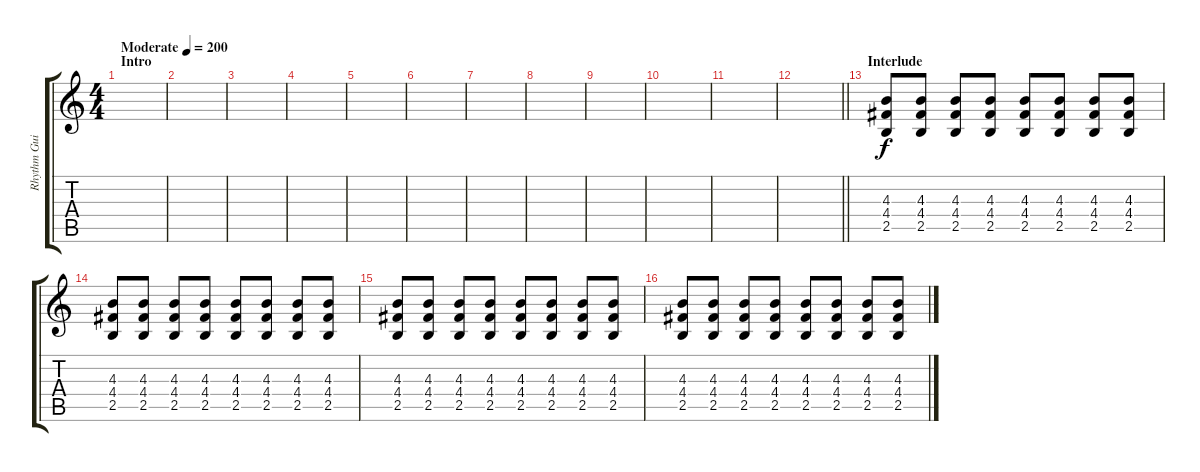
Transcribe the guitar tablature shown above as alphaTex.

\track ("Rhythm Guitar 2" "Rhythm Gui") {instrument acousticguitarsteel}
\staff {score tabs}
\tuning (E4 B3 G3 D3 A2 E2) {hide}
\ts (4 4)
\section ("" "Intro")
\tempo (200 "Moderate")
\clef g2
\ks c
|
|
|
|
|
|
|
|
|
|
|
\barLineRight lightlight
|
\section ("" "Interlude")
(4.3 4.4 2.5).8{instrument overdrivenguitar} (4.3 4.4 2.5).8 (4.3 4.4 2.5).8 (4.3 4.4 2.5).8 (4.3 4.4 2.5).8 (4.3 4.4 2.5).8 (4.3 4.4 2.5).8 (4.3 4.4 2.5).8 |
(4.3 4.4 2.5).8{instrument overdrivenguitar} (4.3 4.4 2.5).8 (4.3 4.4 2.5).8 (4.3 4.4 2.5).8 (4.3 4.4 2.5).8 (4.3 4.4 2.5).8 (4.3 4.4 2.5).8 (4.3 4.4 2.5).8 |
(4.3 4.4 2.5).8{instrument overdrivenguitar} (4.3 4.4 2.5).8 (4.3 4.4 2.5).8 (4.3 4.4 2.5).8 (4.3 4.4 2.5).8 (4.3 4.4 2.5).8 (4.3 4.4 2.5).8 (4.3 4.4 2.5).8 |
(4.3 4.4 2.5).8{instrument overdrivenguitar} (4.3 4.4 2.5).8 (4.3 4.4 2.5).8 (4.3 4.4 2.5).8 (4.3 4.4 2.5).8 (4.3 4.4 2.5).8 (4.3 4.4 2.5).8 (4.3 4.4 2.5).8
